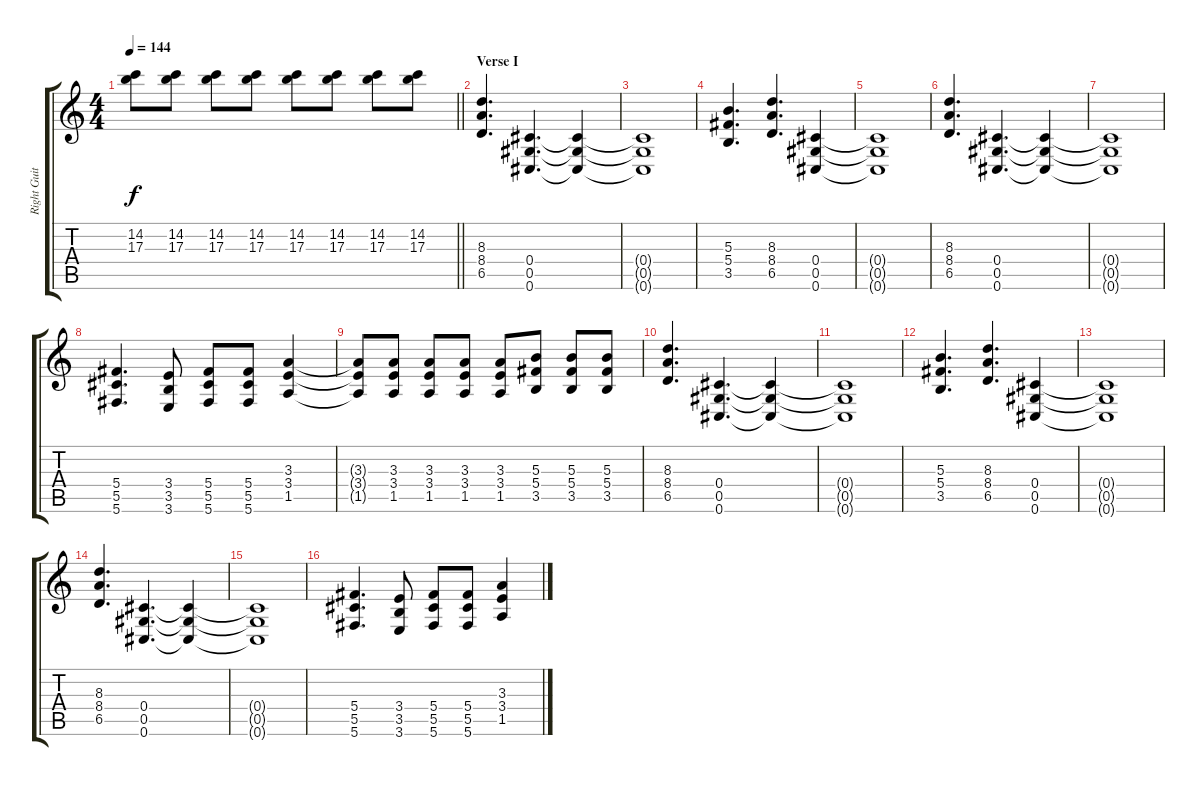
\track ("Right Guitar" "Right Guit") {instrument distortionguitar}
\staff {score tabs}
\tuning (Eb4 Bb3 Gb3 Db3 Ab2 Db2) {hide}
\ts (4 4)
\tempo 144
\clef g2
\barLineRight lightlight
\ks c
(14.2 17.3).8{dy f} (14.2 17.3).8 (14.2 17.3).8 (14.2 17.3).8 (14.2 17.3).8 (14.2 17.3).8 (14.2 17.3).8 (14.2 17.3).8 |
\section ("" "Verse I")
(8.3 8.4 6.5).4{d} (0.4 0.5 0.6).4{d} (0.4{t} 0.5{t} 0.6{t}).4 |
(0.4{t} 0.5{t} 0.6{t}).1 |
(5.3 5.4 3.5).4{d} (8.3 8.4 6.5).4{d} (0.4 0.5 0.6).4 |
(0.4{t} 0.5{t} 0.6{t}).1 |
(8.3 8.4 6.5).4{d} (0.4 0.5 0.6).4{d} (0.4{t} 0.5{t} 0.6{t}).4 |
(0.4{t} 0.5{t} 0.6{t}).1 |
(5.4 5.5 5.6).4{d} (3.4 3.5 3.6).8 (5.4 5.5 5.6).8 (5.4 5.5 5.6).8 (3.3 3.4 1.5).4 |
(3.3{t} 3.4{t} 1.5{t}).8 (3.3 3.4 1.5).8 (3.3 3.4 1.5).8 (3.3 3.4 1.5).8 (3.3 3.4 1.5).8 (5.3 5.4 3.5).8 (5.3 5.4 3.5).8 (5.3 5.4 3.5).8 |
(8.3 8.4 6.5).4{d} (0.4 0.5 0.6).4{d} (0.4{t} 0.5{t} 0.6{t}).4 |
(0.4{t} 0.5{t} 0.6{t}).1 |
(5.3 5.4 3.5).4{d} (8.3 8.4 6.5).4{d} (0.4 0.5 0.6).4 |
(0.4{t} 0.5{t} 0.6{t}).1 |
(8.3 8.4 6.5).4{d} (0.4 0.5 0.6).4{d} (0.4{t} 0.5{t} 0.6{t}).4 |
(0.4{t} 0.5{t} 0.6{t}).1 |
(5.4 5.5 5.6).4{d} (3.4 3.5 3.6).8 (5.4 5.5 5.6).8 (5.4 5.5 5.6).8 (3.3 3.4 1.5).4
